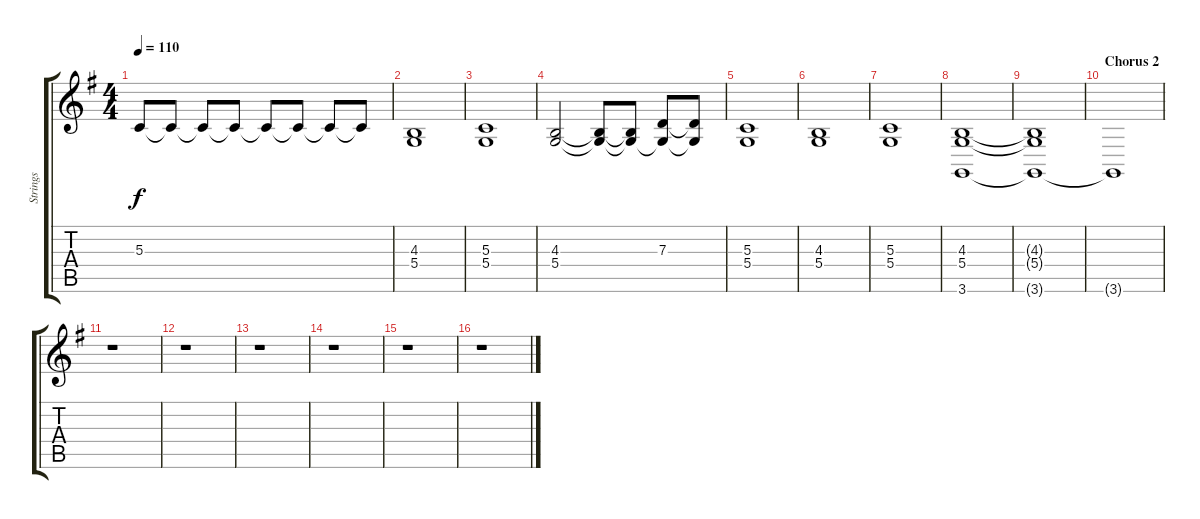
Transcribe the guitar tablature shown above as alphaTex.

\track ("Strings" "Strings") {instrument stringensemble1}
\staff {score tabs}
\tuning (E4 B3 G3 D3 A2 E2) {hide}
\ts (4 4)
\tempo 110
\clef g2
\ks g
5.3.8{dy f} 5.3{t}.8 5.3{t}.8 5.3{t}.8 5.3{t}.8 5.3{t}.8 5.3{t}.8 5.3{t}.8 |
(4.3 5.4).1{volume 10 balance 1} |
(5.3 5.4).1 |
(4.3 5.4).2 (4.3{t} 5.4{t}).8 (4.3{t} 5.4{t}).8 (7.3 5.4{t}).8 (7.3{t} 5.4{t}).8 |
(5.3 5.4).1 |
(4.3 5.4).1 |
(5.3 5.4).1 |
(4.3 5.4 3.6).1 |
(4.3{t} 5.4{t} 3.6{t}).1 |
\section ("" "Chorus 2")
3.6{t}.1 |
r.1 |
r.1 |
r.1 |
r.1 |
r.1 |
r.1
